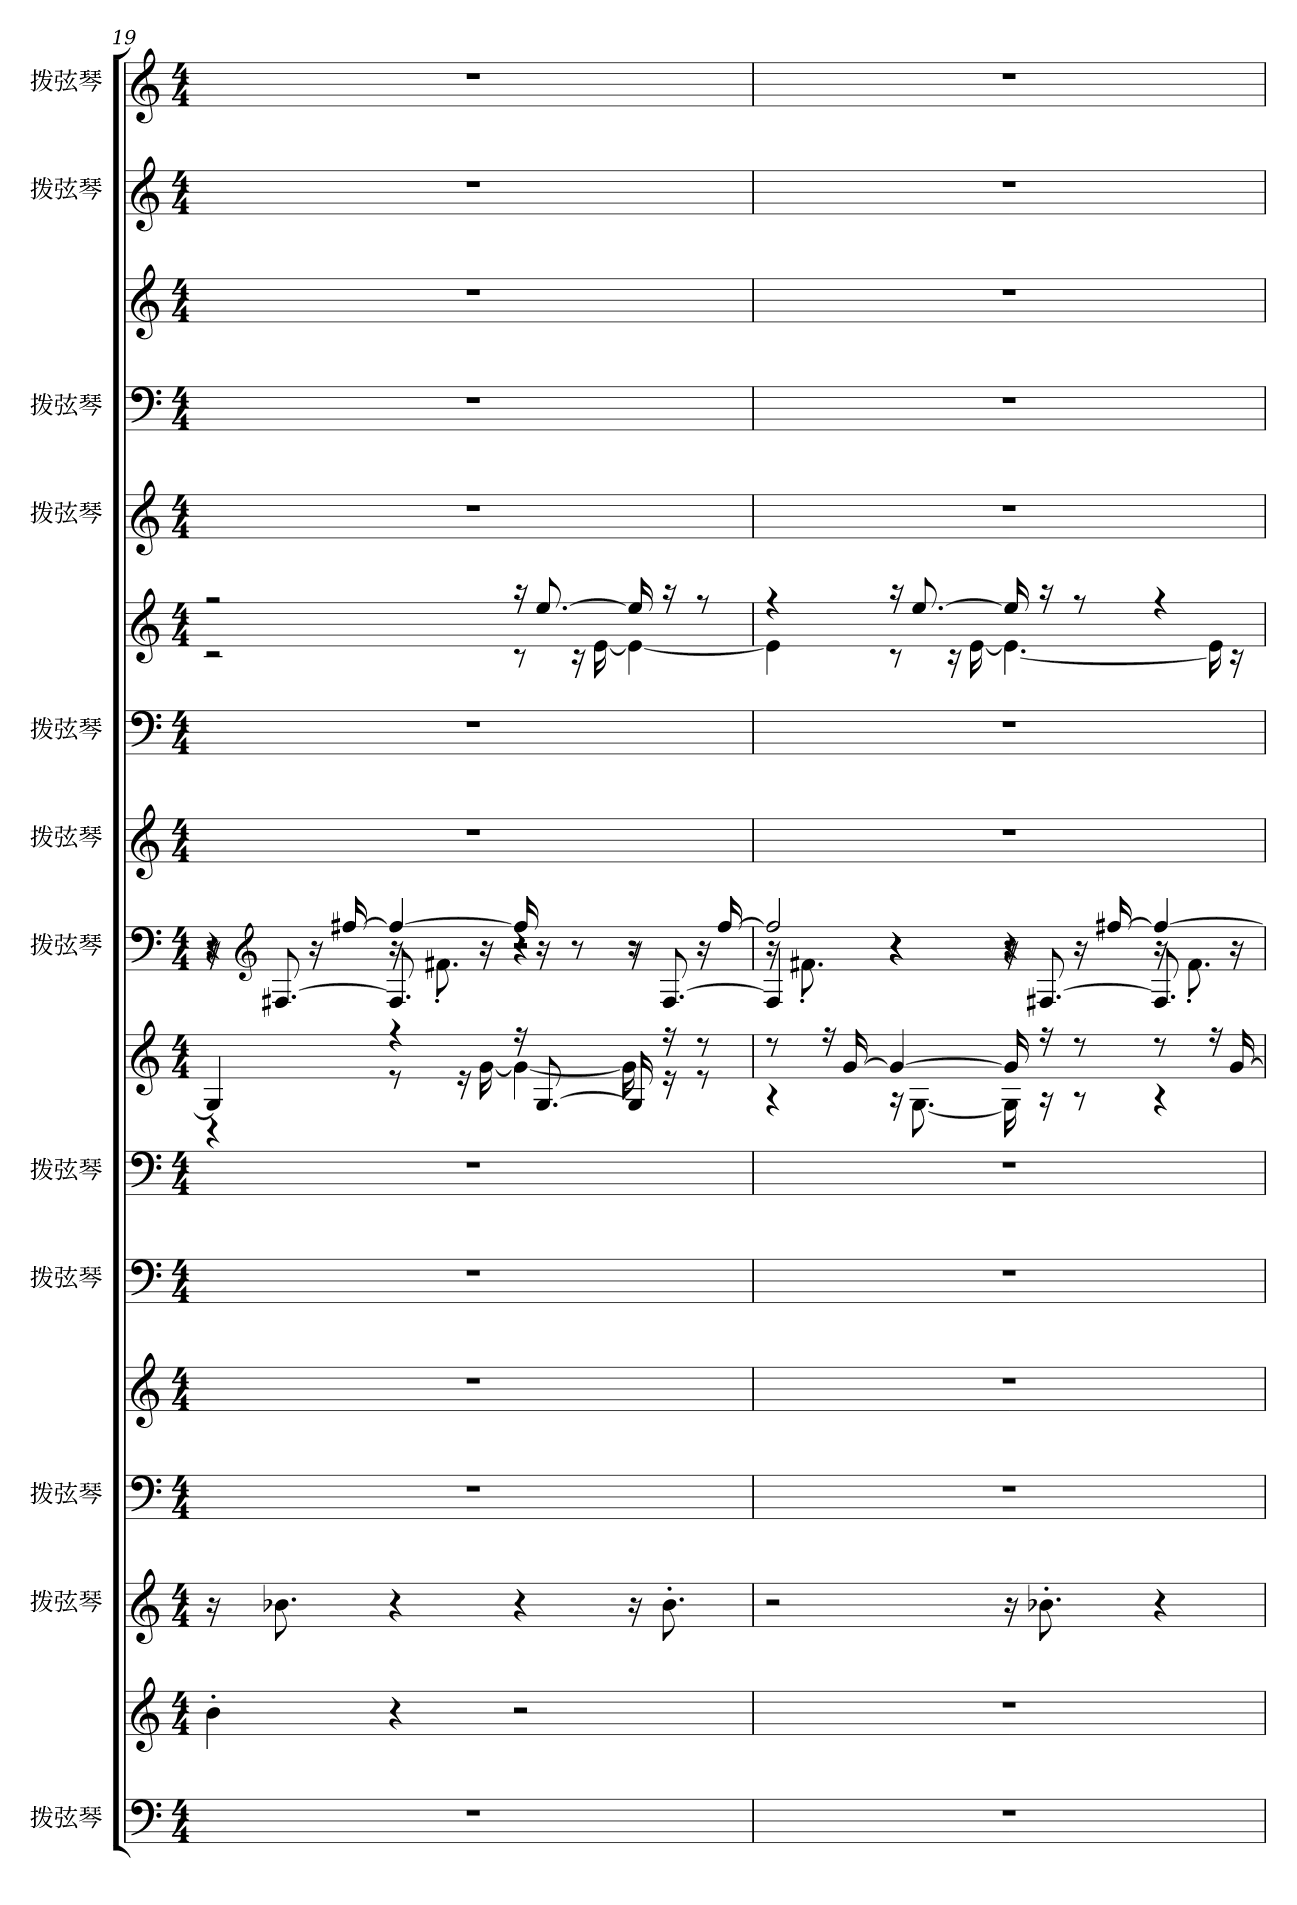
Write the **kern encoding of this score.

**kern	**kern	**kern	**kern	**kern	**kern	**kern	**kern	**kern	**kern	**kern	**kern	**kern	**kern	**kern	**kern	**kern
*part12	*part12	*part11	*part10	*part10	*part9	*part8	*part8	*part7	*part6	*part5	*part5	*part4	*part3	*part3	*part2	*part1
*staff17	*staff16	*staff15	*staff14	*staff13	*staff12	*staff11	*staff10	*staff9	*staff8	*staff7	*staff6	*staff5	*staff4	*staff3	*staff2	*staff1
*I"拨弦琴	*	*I"拨弦琴	*I"拨弦琴	*	*I"拨弦琴	*I"拨弦琴	*	*I"拨弦琴	*I"拨弦琴	*I"拨弦琴	*	*I"拨弦琴	*I"拨弦琴	*	*I"拨弦琴	*I"拨弦琴
!!LO:PB:g=z
*clefF4	*clefG2	*clefG2	*clefF4	*clefG2	*clefF4	*clefF4	*clefG2	*clefF4	*clefG2	*clefF4	*clefG2	*clefG2	*clefF4	*clefG2	*clefG2	*clefG2
*k[]	*k[]	*k[]	*k[]	*k[]	*k[]	*k[]	*k[]	*k[]	*k[]	*k[]	*k[]	*k[]	*k[]	*k[]	*k[]	*k[]
*M4/4	*M4/4	*M4/4	*M4/4	*M4/4	*M4/4	*M4/4	*M4/4	*M4/4	*M4/4	*M4/4	*M4/4	*M4/4	*M4/4	*M4/4	*M4/4	*M4/4
=19	=19	=19	=19	=19	=19	=19	=19	=19	=19	=19	=19	=19	=19	=19	=19	=19
*	*	*	*	*	*	*	*^	*^	*	*	*^	*	*	*	*	*
*	*	*	*	*	*	*	*	*	*	*^	*	*	*	*	*	*	*	*	*
1r	4b'\	16r	1r	1r	1r	1r	4G/]	4r	8r	4r	16r	1r	1r	2r	2r	1r	1r	1r	1r	1r
*	*	*	*	*	*	*	*	*	*clefG2	*	*	*	*	*	*	*	*	*	*	*
.	.	8.b-X\	.	.	.	.	.	.	.	.	[8.F#X/	.	.	.	.	.	.	.	.	.
.	.	.	.	.	.	.	.	.	16r	.	.	.	.	.	.	.	.	.	.	.
.	.	.	.	.	.	.	.	.	[16ff#X/	.	.	.	.	.	.	.	.	.	.	.
.	4r	4r	.	.	.	.	4r	8r	4ff#/_	16r	8.F#/]	.	.	.	.	.	.	.	.	.
.	.	.	.	.	.	.	.	.	.	8.f#X'\	.	.	.	.	.	.	.	.	.	.
.	.	.	.	.	.	.	.	16r	.	.	.	.	.	.	.	.	.	.	.	.
.	.	.	.	.	.	.	.	[16g\	.	.	16r	.	.	.	.	.	.	.	.	.
.	2r	4r	.	.	.	.	16r	4g\_	16ff#/]	2r	4r	.	.	16r	8r	.	.	.	.	.
.	.	.	.	.	.	.	[8.G/	.	16r	.	.	.	.	[8.ee/	.	.	.	.	.	.
.	.	.	.	.	.	.	.	.	8r	.	.	.	.	.	16r	.	.	.	.	.
.	.	.	.	.	.	.	.	.	.	.	.	.	.	.	[16e\	.	.	.	.	.
.	.	16r	.	.	.	.	16G/]	16g\]	8r	.	16r	.	.	16ee/]	4e\_	.	.	.	.	.
.	.	8.b-'\	.	.	.	.	16r	16r	.	.	[8.F#/	.	.	16r	.	.	.	.	.	.
.	.	.	.	.	.	.	8r	8r	16r	.	.	.	.	8r	.	.	.	.	.	.
.	.	.	.	.	.	.	.	.	[16ff#/	.	.	.	.	.	.	.	.	.	.	.
!!LO:PB:g=z
=20	=20	=20	=20	=20	=20	=20	=20	=20	=20	=20	=20	=20	=20	=20	=20	=20	=20	=20	=20	=20
1r	1r	2r	1r	1r	1r	1r	8r	4r	2ff#/]	16r	4F#/]	1r	1r	4r	4e\]	1r	1r	1r	1r	1r
.	.	.	.	.	.	.	.	.	.	8.f#X'\	.	.	.	.	.	.	.	.	.	.
.	.	.	.	.	.	.	16r	.	.	.	.	.	.	.	.	.	.	.	.	.
.	.	.	.	.	.	.	[16g/	.	.	.	.	.	.	.	.	.	.	.	.	.
.	.	.	.	.	.	.	4g/_	16r	.	4r	4r	.	.	16r	8r	.	.	.	.	.
.	.	.	.	.	.	.	.	[8.G\	.	.	.	.	.	[8.ee/	.	.	.	.	.	.
.	.	.	.	.	.	.	.	.	.	.	.	.	.	.	16r	.	.	.	.	.
.	.	.	.	.	.	.	.	.	.	.	.	.	.	.	[16e\	.	.	.	.	.
.	.	16r	.	.	.	.	16g/]	16G\]	8r	4r	16r	.	.	16ee/]	4.e\_	.	.	.	.	.
.	.	8.b-X'\	.	.	.	.	16r	16r	.	.	[8.F#X/	.	.	16r	.	.	.	.	.	.
.	.	.	.	.	.	.	8r	8r	16r	.	.	.	.	8r	.	.	.	.	.	.
.	.	.	.	.	.	.	.	.	[16ff#X/	.	.	.	.	.	.	.	.	.	.	.
.	.	4r	.	.	.	.	8r	4r	4ff#/_	16r	8.F#/]	.	.	4r	.	.	.	.	.	.
.	.	.	.	.	.	.	.	.	.	8.f#'\	.	.	.	.	.	.	.	.	.	.
.	.	.	.	.	.	.	16r	.	.	.	.	.	.	.	16e\]	.	.	.	.	.
.	.	.	.	.	.	.	[16g/	.	.	.	16r	.	.	.	16r	.	.	.	.	.
*	*	*	*	*	*	*	*v	*v	*	*	*	*	*	*v	*v	*	*	*	*	*
*	*	*	*	*	*	*	*	*v	*v	*v	*	*	*	*	*	*	*	*
=	=	=	=	=	=	=	=	=	=	=	=	=	=	=	=	=
*-	*-	*-	*-	*-	*-	*-	*-	*-	*-	*-	*-	*-	*-	*-	*-	*-
